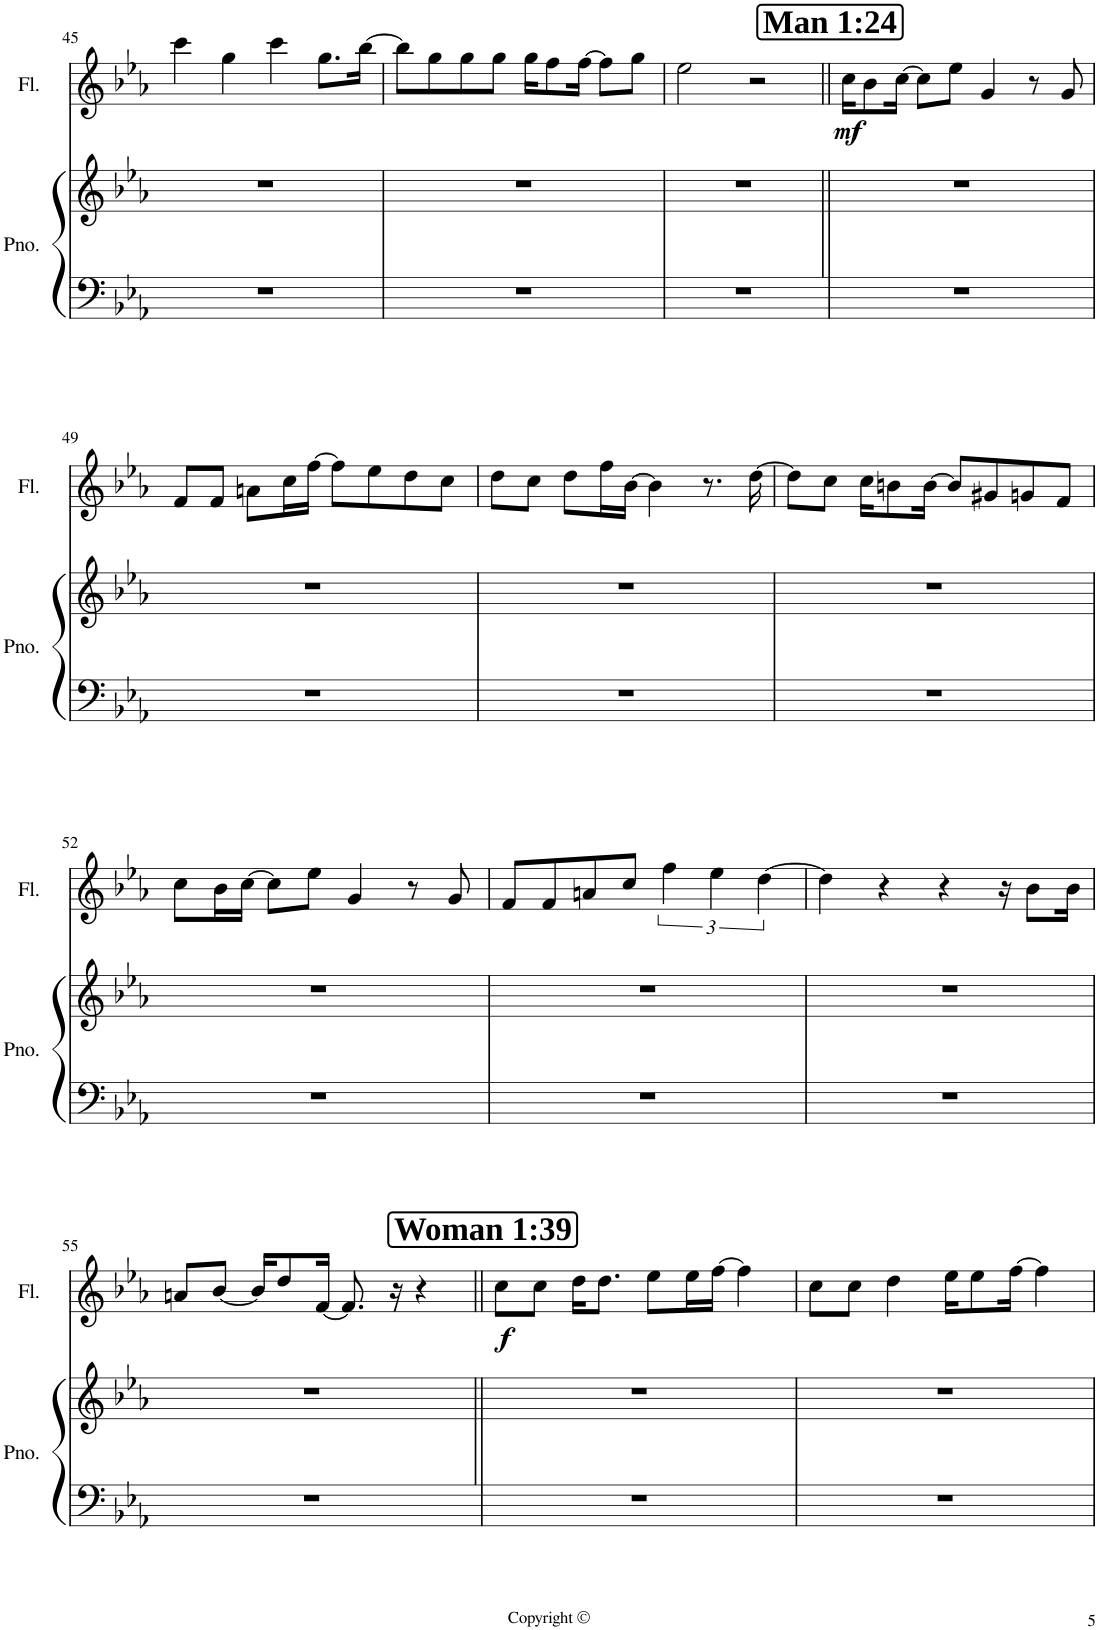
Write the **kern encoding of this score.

**kern	**kern	**kern	**dynam
*part2	*part2	*part1	*part1
*staff3	*staff2	*staff1	*staff1
*I"Grand Piano	*	*I"Flûte	*
*I'Pno.	*	*I'Fl.	*
!!LO:PB:g=z
*clefF4	*clefG2	*clefG2	*
*k[b-e-a-]	*k[b-e-a-]	*k[b-e-a-]	*
*M4/4	*M4/4	*M4/4	*
=45	=45	=45	=45
1r	1r	4ccc\	.
.	.	4gg\	.
.	.	4ccc\	.
.	.	8.gg\L	.
.	.	[16bb-\Jk	.
=46	=46	=46	=46
1r	1r	8bb-\L]	.
.	.	8gg\	.
.	.	8gg\	.
.	.	8gg\J	.
.	.	16gg\KL	.
.	.	8ff\	.
.	.	[16ff\Jk	.
.	.	8ff\L]	.
.	.	8gg\J	.
=47	=47	=47	=47
1r	1r	2ee-\	.
.	.	2r	.
!!LO:REH:place=s1:a:B:cj:fs=16:t=Man 1&colon;24
=48||	=48||	=48||	=48||
!	!	!	!LO:DY:b
1r	1r	16cc\KL	mf
.	.	8b-\	.
.	.	[16cc\Jk	.
.	.	8cc\L]	.
.	.	8ee-\J	.
.	.	4g/	.
.	.	8r	.
.	.	8g/	.
!!LO:LB:g=z
=49	=49	=49	=49
1r	1r	8f/L	.
.	.	8f/J	.
.	.	8an\L	.
.	.	16cc\L	.
.	.	[16ff\JJ	.
.	.	8ff\L]	.
.	.	8ee-\	.
.	.	8dd\	.
.	.	8cc\J	.
=50	=50	=50	=50
1r	1r	8dd\L	.
.	.	8cc\J	.
.	.	8dd\L	.
.	.	16ff\L	.
.	.	[16b-\JJ	.
.	.	4b-\]	.
.	.	8.r	.
.	.	[16dd\	.
=51	=51	=51	=51
1r	1r	8dd\L]	.
.	.	8cc\J	.
.	.	16cc\KL	.
.	.	8bn\	.
.	.	[16b\Jk	.
.	.	8b/L]	.
.	.	8g#X/	.
.	.	8gn/	.
.	.	8f/J	.
!!LO:LB:g=z
=52	=52	=52	=52
1r	1r	8cc\L	.
.	.	16b-\L	.
.	.	[16cc\JJ	.
.	.	8cc\L]	.
.	.	8ee-\J	.
.	.	4g/	.
.	.	8r	.
.	.	8g/	.
=53	=53	=53	=53
1r	1r	8f/L	.
.	.	8f/	.
.	.	8an/	.
.	.	8cc/J	.
.	.	6ff\	.
.	.	6ee-\	.
.	.	[6dd\	.
=54	=54	=54	=54
1r	1r	4dd\]	.
.	.	4r	.
.	.	4r	.
.	.	16r	.
.	.	8b-\L	.
.	.	16b-\Jk	.
!!LO:LB:g=z
=55	=55	=55	=55
1r	1r	8an/L	.
.	.	[8b-/J	.
.	.	16b-/KL]	.
.	.	8dd/	.
.	.	[16f/Jk	.
.	.	8.f/]	.
.	.	16r	.
.	.	4r	.
!!LO:REH:place=s1:a:B:cj:fs=16:t=Woman 1&colon;39
=56||	=56||	=56||	=56||
!	!	!	!LO:DY:b
1r	1r	8cc\L	f
.	.	8cc\J	.
.	.	16dd\KL	.
.	.	8.dd\J	.
.	.	8ee-\L	.
.	.	16ee-\L	.
.	.	[16ff\JJ	.
.	.	4ff\]	.
=57	=57	=57	=57
1r	1r	8cc\L	.
.	.	8cc\J	.
.	.	4dd\	.
.	.	16ee-\KL	.
.	.	8ee-\	.
.	.	[16ff\Jk	.
.	.	4ff\]	.
=	=	=	=
*-	*-	*-	*-
